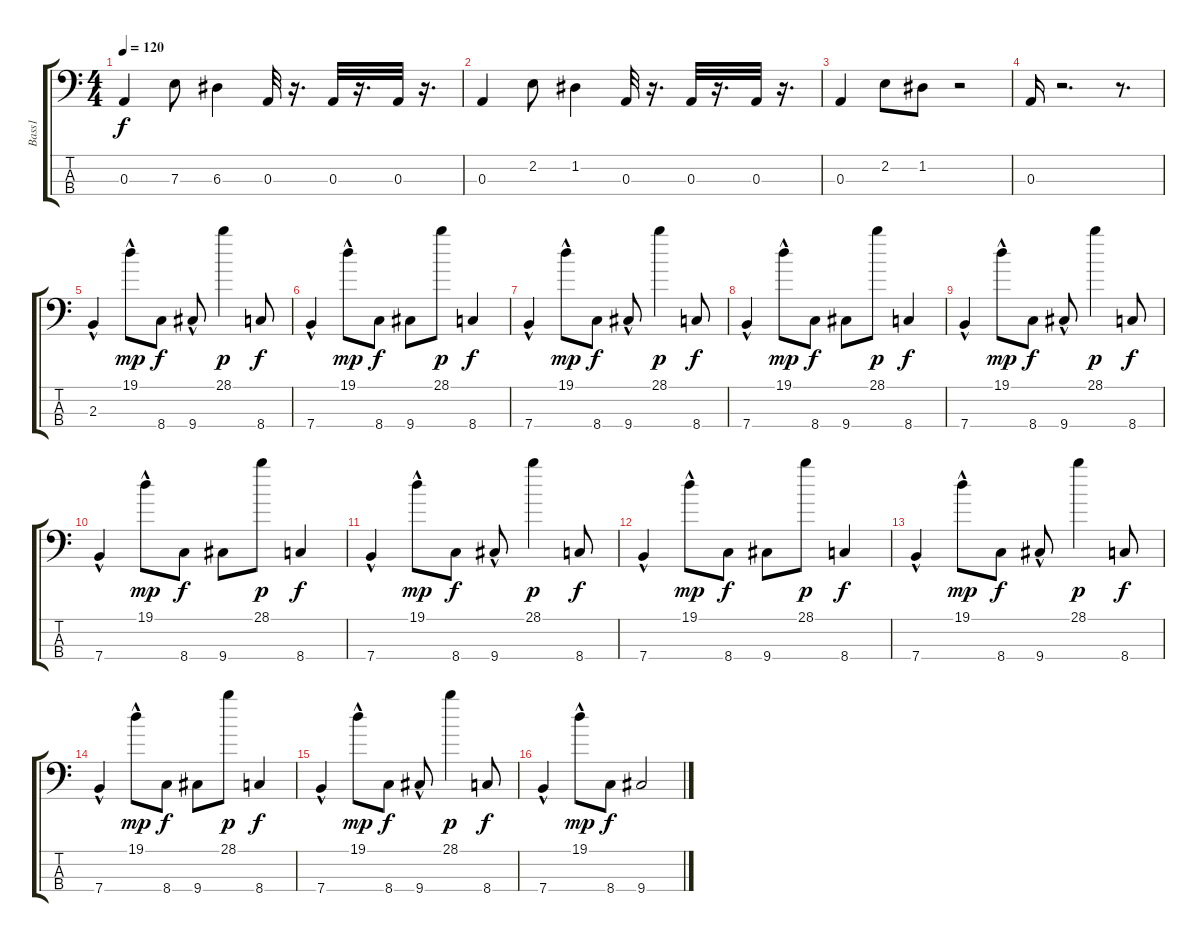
\track ("Bass1" "Bass1") {instrument electricbassfinger}
\staff {score tabs}
\tuning (G2 D2 A1 E1) {hide}
\ts (4 4)
\tempo 120
\clef f4
\ks c
0.3.4{dy f} 7.3.8 6.3.4 0.3.32 r.16{d} 0.3.32 r.16{d} 0.3.32 r.16{d} |
0.3.4 2.2.8 1.2.4 0.3.32 r.16{d} 0.3.32 r.16{d} 0.3.32 r.16{d} |
0.3.4 2.2.8 1.2.8 r.2 |
0.3.16 r.2{d} r.8{d} |
2.3{hac}.4 19.1{hac}.8{dy mp} 8.4.8{dy f} 9.4{hac}.8 28.1.4{dy p} 8.4.8{dy f} |
7.4{hac}.4 19.1{hac}.8{dy mp} 8.4.8{dy f} 9.4.8 28.1.8{dy p} 8.4.4{dy f} |
7.4{hac}.4 19.1{hac}.8{dy mp} 8.4.8{dy f} 9.4{hac}.8 28.1.4{dy p} 8.4.8{dy f} |
7.4{hac}.4 19.1{hac}.8{dy mp} 8.4.8{dy f} 9.4.8 28.1.8{dy p} 8.4.4{dy f} |
7.4{hac}.4 19.1{hac}.8{dy mp} 8.4.8{dy f} 9.4{hac}.8 28.1.4{dy p} 8.4.8{dy f} |
7.4{hac}.4 19.1{hac}.8{dy mp} 8.4.8{dy f} 9.4.8 28.1.8{dy p} 8.4.4{dy f} |
7.4{hac}.4 19.1{hac}.8{dy mp} 8.4.8{dy f} 9.4{hac}.8 28.1.4{dy p} 8.4.8{dy f} |
7.4{hac}.4 19.1{hac}.8{dy mp} 8.4.8{dy f} 9.4.8 28.1.8{dy p} 8.4.4{dy f} |
7.4{hac}.4 19.1{hac}.8{dy mp} 8.4.8{dy f} 9.4{hac}.8 28.1.4{dy p} 8.4.8{dy f} |
7.4{hac}.4 19.1{hac}.8{dy mp} 8.4.8{dy f} 9.4.8 28.1.8{dy p} 8.4.4{dy f} |
7.4{hac}.4 19.1{hac}.8{dy mp} 8.4.8{dy f} 9.4{hac}.8 28.1.4{dy p} 8.4.8{dy f} |
7.4{hac}.4 19.1{hac}.8{dy mp} 8.4.8{dy f} 9.4.2
